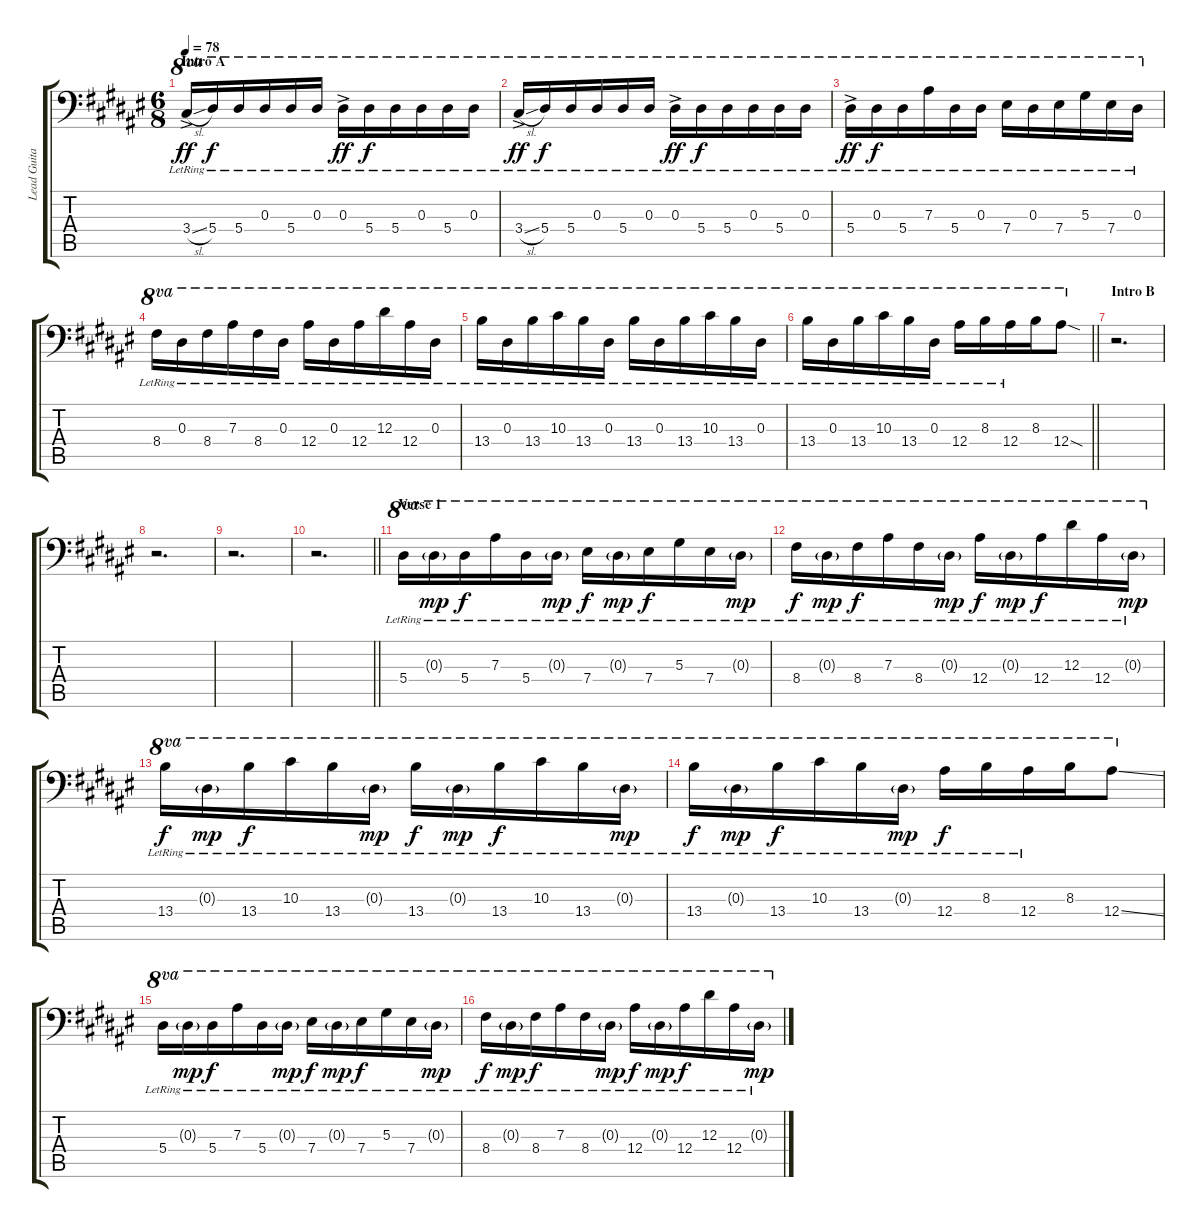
\track ("Lead Guitar" "Lead Guita") {instrument distortionguitar}
\staff {score tabs}
\tuning (C4 G3 Eb3 Bb2 F2 Bb1) {hide}
\ts (6 8)
\section ("" "Intro A")
\tempo 78
\clef f4
\ks d#minor
3.4{sl ac lr}.16{ot 8va dy ff instrument distortionguitar} 5.4{lr}.16{ot 8va dy f} 5.4{lr}.16{ot 8va} 0.3{lr}.16{ot 8va} 5.4{lr}.16{ot 8va} 0.3{lr}.16{ot 8va} 0.3{ac lr}.16{ot 8va dy ff} 5.4{lr}.16{ot 8va dy f} 5.4{lr}.16{ot 8va} 0.3{lr}.16{ot 8va} 5.4{lr}.16{ot 8va} 0.3{lr}.16{ot 8va} |
3.4{sl ac lr}.16{ot 8va dy ff} 5.4{lr}.16{ot 8va dy f} 5.4{lr}.16{ot 8va} 0.3{lr}.16{ot 8va} 5.4{lr}.16{ot 8va} 0.3{lr}.16{ot 8va} 0.3{ac lr}.16{ot 8va dy ff} 5.4{lr}.16{ot 8va dy f} 5.4{lr}.16{ot 8va} 0.3{lr}.16{ot 8va} 5.4{lr}.16{ot 8va} 0.3{lr}.16{ot 8va} |
5.4{ac lr}.16{ot 8va dy ff} 0.3{lr}.16{ot 8va dy f} 5.4{lr}.16{ot 8va} 7.3{lr}.16{ot 8va} 5.4{lr}.16{ot 8va} 0.3{lr}.16{ot 8va} 7.4{lr}.16{ot 8va} 0.3{lr}.16{ot 8va} 7.4{lr}.16{ot 8va} 5.3{lr}.16{ot 8va} 7.4{lr}.16{ot 8va} 0.3{lr}.16{ot 8va} |
8.4{lr}.16{ot 8va} 0.3{lr}.16{ot 8va} 8.4{lr}.16{ot 8va} 7.3{lr}.16{ot 8va} 8.4{lr}.16{ot 8va} 0.3{lr}.16{ot 8va} 12.4{lr}.16{ot 8va} 0.3{lr}.16{ot 8va} 12.4{lr}.16{ot 8va} 12.3{lr}.16{ot 8va} 12.4{lr}.16{ot 8va} 0.3{lr}.16{ot 8va} |
13.4{lr}.16{ot 8va} 0.3{lr}.16{ot 8va} 13.4{lr}.16{ot 8va} 10.3{lr}.16{ot 8va} 13.4{lr}.16{ot 8va} 0.3{lr}.16{ot 8va} 13.4{lr}.16{ot 8va} 0.3{lr}.16{ot 8va} 13.4{lr}.16{ot 8va} 10.3{lr}.16{ot 8va} 13.4{lr}.16{ot 8va} 0.3{lr}.16{ot 8va} |
\barLineRight lightlight
13.4{lr}.16{ot 8va} 0.3{lr}.16{ot 8va} 13.4{lr}.16{ot 8va} 10.3{lr}.16{ot 8va} 13.4{lr}.16{ot 8va} 0.3{lr}.16{ot 8va} 12.4{lr}.16{ot 8va} 8.3{lr}.16{ot 8va} 12.4{lr}.16{ot 8va} 8.3.16{ot 8va} 12.4{sod}.8{ot 8va} |
\section ("" "Intro B")
r.2{d} |
r.2{d} |
r.2{d} |
\barLineRight lightlight
r.2{d} |
\section ("" "Verse 1")
5.4{lr}.16{ot 8va} 0.3{g lr}.16{ot 8va dy mp} 5.4{lr}.16{ot 8va dy f} 7.3{lr}.16{ot 8va} 5.4{lr}.16{ot 8va} 0.3{g lr}.16{ot 8va dy mp} 7.4{lr}.16{ot 8va dy f} 0.3{g lr}.16{ot 8va dy mp} 7.4{lr}.16{ot 8va dy f} 5.3{lr}.16{ot 8va} 7.4{lr}.16{ot 8va} 0.3{g lr}.16{ot 8va dy mp} |
8.4{lr}.16{ot 8va dy f} 0.3{g lr}.16{ot 8va dy mp} 8.4{lr}.16{ot 8va dy f} 7.3{lr}.16{ot 8va} 8.4{lr}.16{ot 8va} 0.3{g lr}.16{ot 8va dy mp} 12.4{lr}.16{ot 8va dy f} 0.3{g lr}.16{ot 8va dy mp} 12.4{lr}.16{ot 8va dy f} 12.3{lr}.16{ot 8va} 12.4{lr}.16{ot 8va} 0.3{g lr}.16{ot 8va dy mp} |
13.4{lr}.16{ot 8va dy f} 0.3{g lr}.16{ot 8va dy mp} 13.4{lr}.16{ot 8va dy f} 10.3{lr}.16{ot 8va} 13.4{lr}.16{ot 8va} 0.3{g lr}.16{ot 8va dy mp} 13.4{lr}.16{ot 8va dy f} 0.3{g lr}.16{ot 8va dy mp} 13.4{lr}.16{ot 8va dy f} 10.3{lr}.16{ot 8va} 13.4{lr}.16{ot 8va} 0.3{g lr}.16{ot 8va dy mp} |
13.4{lr}.16{ot 8va dy f} 0.3{g lr}.16{ot 8va dy mp} 13.4{lr}.16{ot 8va dy f} 10.3{lr}.16{ot 8va} 13.4{lr}.16{ot 8va} 0.3{g lr}.16{ot 8va dy mp} 12.4{lr}.16{ot 8va dy f} 8.3{lr}.16{ot 8va} 12.4{lr}.16{ot 8va} 8.3.16{ot 8va} 12.4{ss}.8{ot 8va} |
5.4{lr}.16{ot 8va} 0.3{g lr}.16{ot 8va dy mp} 5.4{lr}.16{ot 8va dy f} 7.3{lr}.16{ot 8va} 5.4{lr}.16{ot 8va} 0.3{g lr}.16{ot 8va dy mp} 7.4{lr}.16{ot 8va dy f} 0.3{g lr}.16{ot 8va dy mp} 7.4{lr}.16{ot 8va dy f} 5.3{lr}.16{ot 8va} 7.4{lr}.16{ot 8va} 0.3{g lr}.16{ot 8va dy mp} |
8.4{lr}.16{ot 8va dy f} 0.3{g lr}.16{ot 8va dy mp} 8.4{lr}.16{ot 8va dy f} 7.3{lr}.16{ot 8va} 8.4{lr}.16{ot 8va} 0.3{g lr}.16{ot 8va dy mp} 12.4{lr}.16{ot 8va dy f} 0.3{g lr}.16{ot 8va dy mp} 12.4{lr}.16{ot 8va dy f} 12.3{lr}.16{ot 8va} 12.4{lr}.16{ot 8va} 0.3{g lr}.16{ot 8va dy mp}
